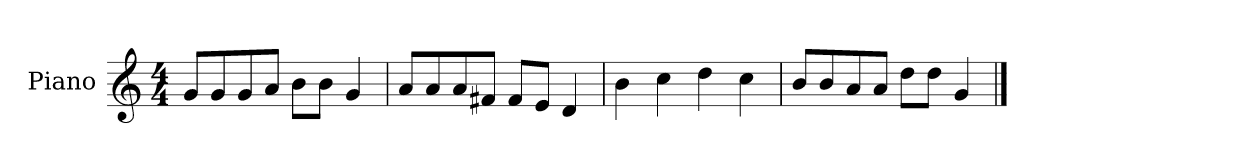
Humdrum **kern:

**kern
*part1
*staff1
*I"Piano
*I'P-no
*clefG2
*k[]
*M4/4
*MM90
=1
8g/L
8g/
8g/
8a/J
8b\L
8b\J
4g/
=2
8a/L
8a/
8a/
8f#X/J
8f#/L
8e/J
4d/
=3
4b\
4cc\
4dd\
4cc\
=4
8b/L
8b/
8a/
8a/J
8dd\L
8dd\J
4g/
==
*-
